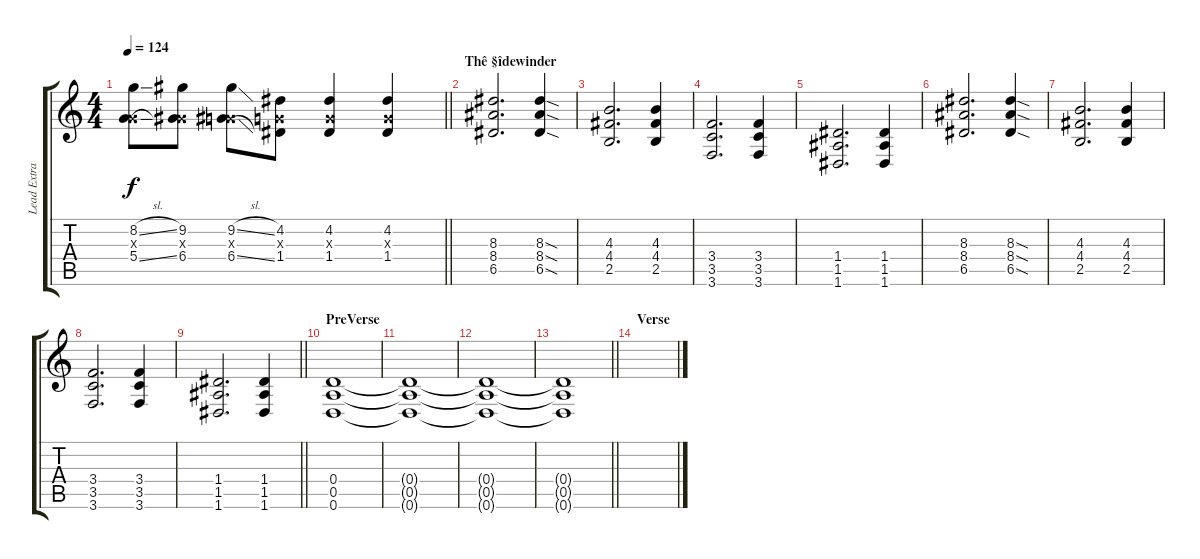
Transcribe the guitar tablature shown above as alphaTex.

\track ("Lead Extra" "Lead Extra") {instrument distortionguitar}
\staff {score tabs}
\tuning (E4 B3 G3 D3 A2 D2) {hide}
\ts (4 4)
\tempo 124
\clef g2
\barLineRight lightlight
\ks c
(8.2{sl} 0.3{x} 5.4{sl}).8{dy f} (9.2 0.3{x} 6.4).8 (9.2{sl} 0.3{x} 6.4{sl}).8 (4.2 0.3{x} 1.4).8 (4.2 0.3{x} 1.4).4 (4.2 0.3{x} 1.4).4 |
\section ("" "Thê §îdewinder")
(8.3 8.4 6.5).2{d} (8.3{sod} 8.4{sod} 6.5{sod}).4 |
(4.3 4.4 2.5).2{d} (4.3 4.4 2.5).4 |
(3.4 3.5 3.6).2{d} (3.4 3.5 3.6).4 |
(1.4 1.5 1.6).2{d} (1.4 1.5 1.6).4 |
(8.3 8.4 6.5).2{d} (8.3{sod} 8.4{sod} 6.5{sod}).4 |
(4.3 4.4 2.5).2{d} (4.3 4.4 2.5).4 |
(3.4 3.5 3.6).2{d} (3.4 3.5 3.6).4 |
\barLineRight lightlight
(1.4 1.5 1.6).2{d} (1.4 1.5 1.6).4 |
\section ("" "PreVerse")
(0.4 0.5 0.6).1 |
(0.4{t} 0.5{t} 0.6{t}).1 |
(0.4{t} 0.5{t} 0.6{t}).1 |
\barLineRight lightlight
(0.4{t} 0.5{t} 0.6{t}).1 |
\section ("" "Verse")
